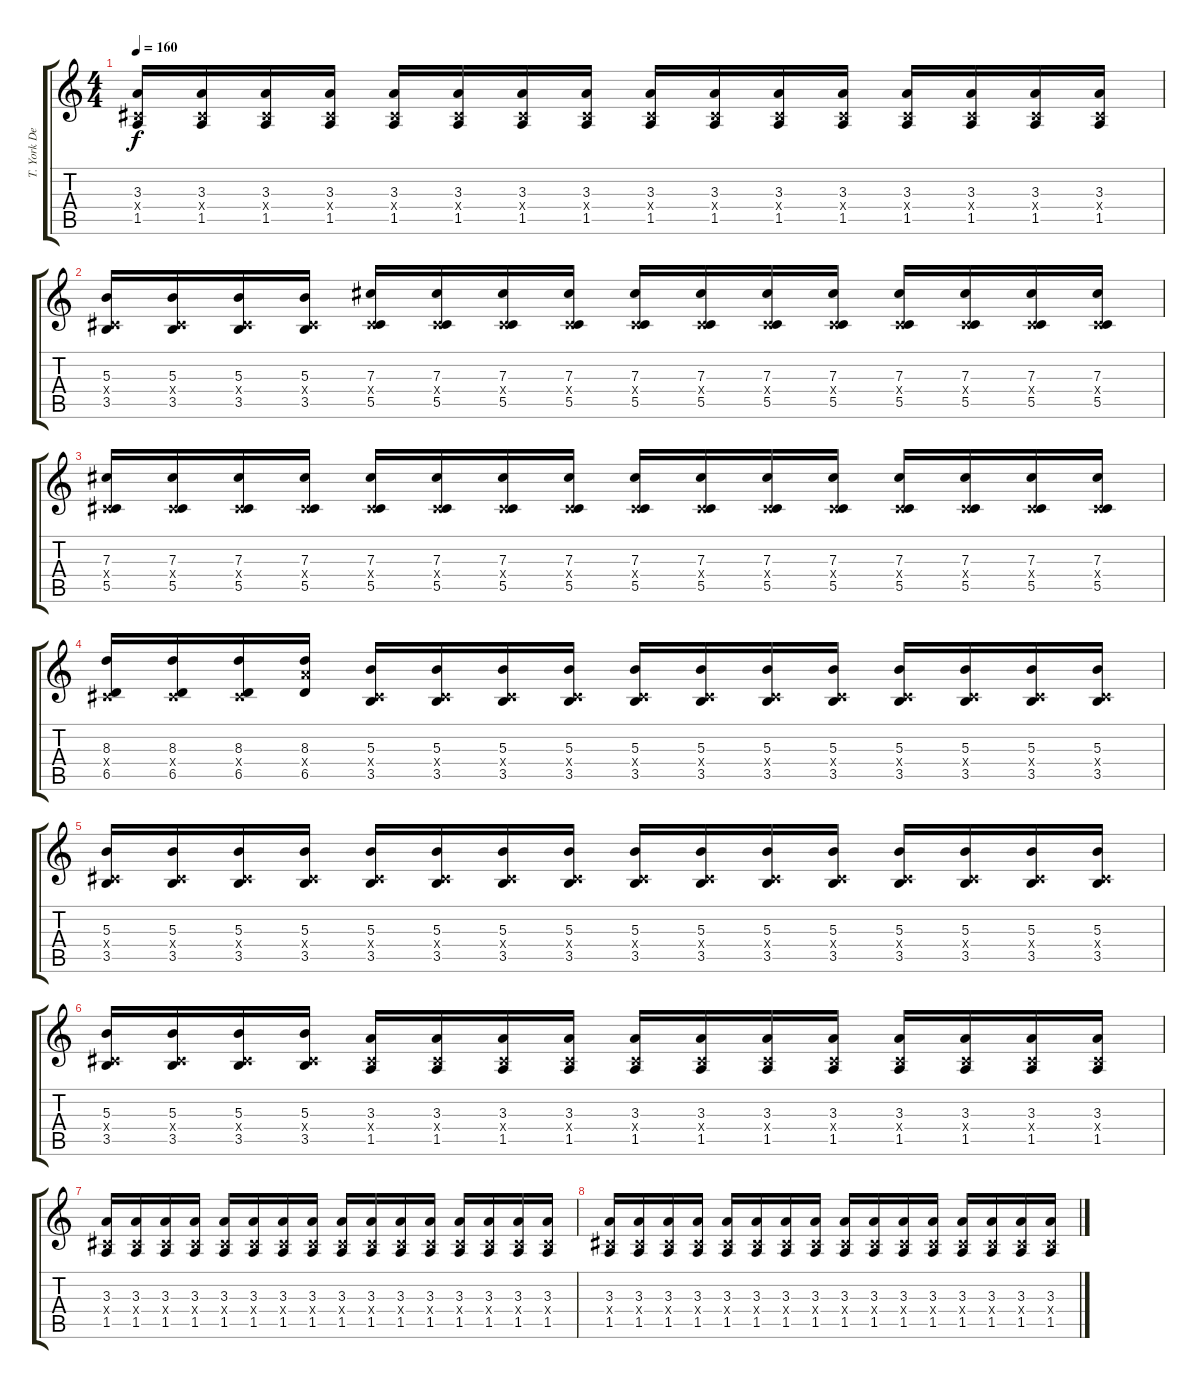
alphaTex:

\track ("T. York Delay" "T. York De") {instrument distortionguitar}
\staff {score tabs}
\tuning (Eb4 Bb3 Gb3 Db3 Ab2 Db2) {hide}
\ts (4 4)
\tempo 160
\clef g2
\ks c
(3.3 0.4{x} 1.5).16{dy f} (3.3 0.4{x} 1.5).16 (3.3 0.4{x} 1.5).16 (3.3 0.4{x} 1.5).16 (3.3 0.4{x} 1.5).16 (3.3 0.4{x} 1.5).16 (3.3 0.4{x} 1.5).16 (3.3 0.4{x} 1.5).16 (3.3 0.4{x} 1.5).16 (3.3 0.4{x} 1.5).16 (3.3 0.4{x} 1.5).16 (3.3 0.4{x} 1.5).16 (3.3 0.4{x} 1.5).16 (3.3 0.4{x} 1.5).16 (3.3 0.4{x} 1.5).16 (3.3 0.4{x} 1.5).16 |
(5.3 0.4{x} 3.5).16 (5.3 0.4{x} 3.5).16 (5.3 0.4{x} 3.5).16 (5.3 0.4{x} 3.5).16 (7.3 0.4{x} 5.5).16 (7.3 0.4{x} 5.5).16 (7.3 0.4{x} 5.5).16 (7.3 0.4{x} 5.5).16 (7.3 0.4{x} 5.5).16 (7.3 0.4{x} 5.5).16 (7.3 0.4{x} 5.5).16 (7.3 0.4{x} 5.5).16 (7.3 0.4{x} 5.5).16 (7.3 0.4{x} 5.5).16 (7.3 0.4{x} 5.5).16 (7.3 0.4{x} 5.5).16 |
(7.3 0.4{x} 5.5).16 (7.3 0.4{x} 5.5).16 (7.3 0.4{x} 5.5).16 (7.3 0.4{x} 5.5).16 (7.3 0.4{x} 5.5).16 (7.3 0.4{x} 5.5).16 (7.3 0.4{x} 5.5).16 (7.3 0.4{x} 5.5).16 (7.3 0.4{x} 5.5).16 (7.3 0.4{x} 5.5).16 (7.3 0.4{x} 5.5).16 (7.3 0.4{x} 5.5).16 (7.3 0.4{x} 5.5).16 (7.3 0.4{x} 5.5).16 (7.3 0.4{x} 5.5).16 (7.3 0.4{x} 5.5).16 |
(8.3 0.4{x} 6.5).16 (8.3 0.4{x} 6.5).16 (8.3 0.4{x} 6.5).16 (8.3 8.4{x} 6.5).16 (5.3 0.4{x} 3.5).16 (5.3 0.4{x} 3.5).16 (5.3 0.4{x} 3.5).16 (5.3 0.4{x} 3.5).16 (5.3 0.4{x} 3.5).16 (5.3 0.4{x} 3.5).16 (5.3 0.4{x} 3.5).16 (5.3 0.4{x} 3.5).16 (5.3 0.4{x} 3.5).16 (5.3 0.4{x} 3.5).16 (5.3 0.4{x} 3.5).16 (5.3 0.4{x} 3.5).16 |
(5.3 0.4{x} 3.5).16 (5.3 0.4{x} 3.5).16 (5.3 0.4{x} 3.5).16 (5.3 0.4{x} 3.5).16 (5.3 0.4{x} 3.5).16 (5.3 0.4{x} 3.5).16 (5.3 0.4{x} 3.5).16 (5.3 0.4{x} 3.5).16 (5.3 0.4{x} 3.5).16 (5.3 0.4{x} 3.5).16 (5.3 0.4{x} 3.5).16 (5.3 0.4{x} 3.5).16 (5.3 0.4{x} 3.5).16 (5.3 0.4{x} 3.5).16 (5.3 0.4{x} 3.5).16 (5.3 0.4{x} 3.5).16 |
(5.3 0.4{x} 3.5).16 (5.3 0.4{x} 3.5).16 (5.3 0.4{x} 3.5).16 (5.3 0.4{x} 3.5).16 (3.3 0.4{x} 1.5).16 (3.3 0.4{x} 1.5).16 (3.3 0.4{x} 1.5).16 (3.3 0.4{x} 1.5).16 (3.3 0.4{x} 1.5).16 (3.3 0.4{x} 1.5).16 (3.3 0.4{x} 1.5).16 (3.3 0.4{x} 1.5).16 (3.3 0.4{x} 1.5).16 (3.3 0.4{x} 1.5).16 (3.3 0.4{x} 1.5).16 (3.3 0.4{x} 1.5).16 |
(3.3 0.4{x} 1.5).16 (3.3 0.4{x} 1.5).16 (3.3 0.4{x} 1.5).16 (3.3 0.4{x} 1.5).16 (3.3 0.4{x} 1.5).16 (3.3 0.4{x} 1.5).16 (3.3 0.4{x} 1.5).16 (3.3 0.4{x} 1.5).16 (3.3 0.4{x} 1.5).16 (3.3 0.4{x} 1.5).16 (3.3 0.4{x} 1.5).16 (3.3 0.4{x} 1.5).16 (3.3 0.4{x} 1.5).16 (3.3 0.4{x} 1.5).16 (3.3 0.4{x} 1.5).16 (3.3 0.4{x} 1.5).16 |
(3.3 0.4{x} 1.5).16 (3.3 0.4{x} 1.5).16 (3.3 0.4{x} 1.5).16 (3.3 0.4{x} 1.5).16 (3.3 0.4{x} 1.5).16 (3.3 0.4{x} 1.5).16 (3.3 0.4{x} 1.5).16 (3.3 0.4{x} 1.5).16 (3.3 0.4{x} 1.5).16 (3.3 0.4{x} 1.5).16 (3.3 0.4{x} 1.5).16 (3.3 0.4{x} 1.5).16 (3.3 0.4{x} 1.5).16 (3.3 0.4{x} 1.5).16 (3.3 0.4{x} 1.5).16 (3.3 0.4{x} 1.5).16
